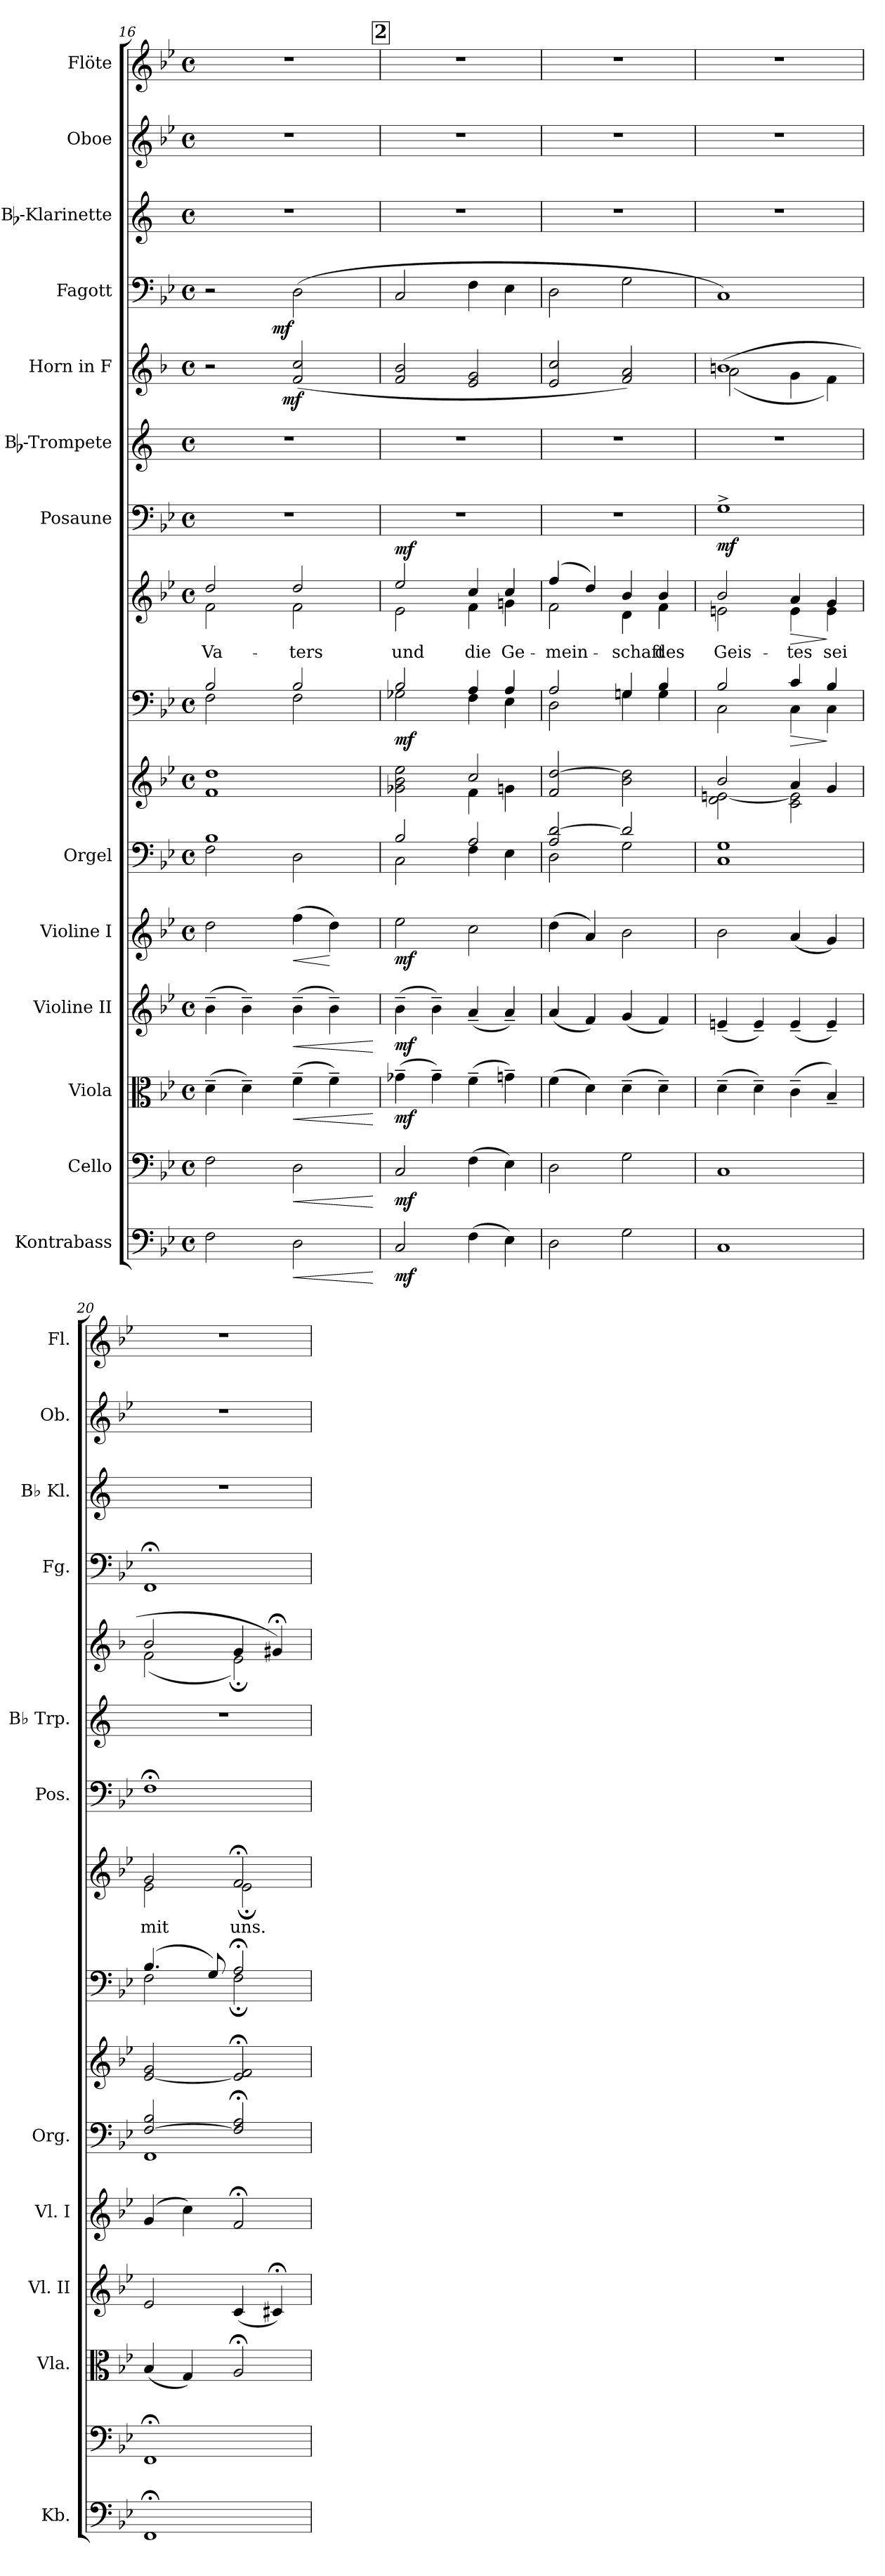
**kern	**dynam	**kern	**dynam	**kern	**dynam	**kern	**dynam	**kern	**dynam	**kern	**kern	**kern	**dynam	**kern	**text	**dynam	**kern	**dynam	**kern	**kern	**dynam	**kern	**dynam	**kern	**kern	**kern
*part15	*part15	*part14	*part14	*part13	*part13	*part12	*part12	*part11	*part11	*part10	*part10	*part9	*part9	*part8	*part8	*part8	*part7	*part7	*part6	*part5	*part5	*part4	*part4	*part3	*part2	*part1
*staff16	*staff16	*staff15	*staff15	*staff14	*staff14	*staff13	*staff13	*staff12	*staff12	*staff11	*staff10	*staff9	*staff9	*staff8	*staff8	*staff8	*staff7	*staff7	*staff6	*staff5	*staff5	*staff4	*staff4	*staff3	*staff2	*staff1
*I"Kontrabass	*	*I"Cello	*	*I"Viola	*	*I"Violine II	*	*I"Violine I	*	*I"Orgel	*	*	*	*	*	*	*I"Posaune	*	*I"Bb-Trompete	*I"Horn in F	*	*I"Fagott	*	*I"Bb-Klarinette	*I"Oboe	*I"Flöte
*I'Kb.	*	*	*	*I'Vla.	*	*I'Vl. II	*	*I'Vl. I	*	*I'Org.	*	*	*	*	*	*	*I'Pos.	*	*I'Bb Trp.	*	*	*I'Fg.	*	*I'Bb Kl.	*I'Ob.	*I'Fl.
*clefF4	*	*clefF4	*	*clefC3	*	*clefG2	*	*clefG2	*	*clefF4	*clefG2	*clefF4	*	*clefG2	*	*	*clefF4	*	*clefG2	*clefG2	*	*clefF4	*	*clefG2	*clefG2	*clefG2
*ITrd7c12	*	*	*	*	*	*	*	*	*	*	*	*	*	*	*	*	*	*	*ITrd1c2	*ITrd4c7	*	*	*	*ITrd1c2	*	*
*k[b-e-]	*	*k[b-e-]	*	*k[b-e-]	*	*k[b-e-]	*	*k[b-e-]	*	*k[b-e-]	*k[b-e-]	*k[b-e-]	*	*k[b-e-]	*	*	*k[b-e-]	*	*k[b-e-]	*k[b-e-]	*	*k[b-e-]	*	*k[b-e-]	*k[b-e-]	*k[b-e-]
*B-:	*	*B-:	*	*B-:	*	*B-:	*	*B-:	*	*B-:	*B-:	*B-:	*	*B-:	*	*	*B-:	*	*B-:	*B-:	*	*B-:	*	*B-:	*B-:	*B-:
*M4/4	*	*M4/4	*	*M4/4	*	*M4/4	*	*M4/4	*	*M4/4	*M4/4	*M4/4	*	*M4/4	*	*	*M4/4	*	*M4/4	*M4/4	*	*M4/4	*	*M4/4	*M4/4	*M4/4
*met(c)	*	*met(c)	*	*met(c)	*	*met(c)	*	*met(c)	*	*met(c)	*met(c)	*met(c)	*	*met(c)	*	*	*met(c)	*	*met(c)	*met(c)	*	*met(c)	*	*met(c)	*met(c)	*met(c)
=16	=16	=16	=16	=16	=16	=16	=16	=16	=16	=16	=16	=16	=16	=16	=16	=16	=16	=16	=16	=16	=16	=16	=16	=16	=16	=16
*	*	*	*	*	*	*	*	*	*	*^	*	*^	*	*	*	*	*	*	*	*	*	*	*	*	*	*
!	!	!	!	!	!	!	!	!	!	!	!	!	!	!	!	!	!LO:LY:b	!	!	!	!	!	!	!	!	!	!	!
*	*	*	*	*	*	*	*	*	*	*	*	*	*	*	*	*^	*	*	*	*	*	*^	*	*^	*	*	*	*
2FF\	.	2F\	.	(>4d~>\	.	(>4b-~>\	.	2dd\	.	1B-	2F\	1f 1dd	2B-/	2F\	.	2dd/	2f\	Va-	.	1r	.	1r	2r	4...ryy	.	2r	4..ryy	.	1r	1r	1r
.	.	.	.	4d~>\)	.	4b-~>\)	.	.	.	.	.	.	.	.	.	.	.	.	.	.	.	.	.	.	.	.	.	.	.	.	.
!	!	!	!	!	!	!	!	!	!	!	!	!	!	!	!	!	!	!	!	!	!	!	!	!	!	!	!	!LO:DY:b	!	!	!
.	.	.	.	.	.	.	.	.	.	.	.	.	.	.	.	.	.	.	.	.	.	.	.	.	.	.	2ryy	mf	.	.	.
!	!	!	!	!	!	!	!	!	!	!	!	!	!	!	!	!	!	!	!	!	!	!	!	!	!LO:DY:b	!	!	!	!	!	!
.	.	.	.	.	.	.	.	.	.	.	.	.	.	.	.	.	.	.	.	.	.	.	.	2ryy	mf	.	.	.	.	.	.
!	!LO:HP:b	!	!LO:HP:b	!	!LO:HP:b	!	!LO:HP:b	!	!LO:HP:b	!	!	!	!	!	!	!	!	!LO:LY:b	!	!	!	!	!	!	!	!	!	!	!	!	!
2DD\	<	2D\	<	(>4f~>\	<	(>4b-~>\	<	(>4ff\	<	.	2D\	.	2B-/	2F\	.	2dd/	2f\	-ters	.	.	.	.	(<2B-/ 2f/	.	.	(>2D\	.	.	.	.	.
.	.	.	.	4f~>\)	.	4b-~>\)	.	4dd\)	[	.	.	.	.	.	.	.	.	.	.	.	.	.	.	.	.	.	.	.	.	.	.
.	.	.	.	.	.	.	.	.	.	.	.	.	.	.	.	.	.	.	.	.	.	.	.	.	.	.	16ryy	.	.	.	.
.	.	.	.	.	.	.	.	.	.	.	.	.	.	.	.	.	.	.	.	.	.	.	.	32ryy	.	.	.	.	.	.	.
*	*	*	*	*	*	*	*	*	*	*	*	*	*v	*v	*	*	*	*	*	*	*	*	*	*	*	*	*	*	*	*	*
*	*	*	*	*	*	*	*	*	*	*v	*v	*	*	*	*v	*v	*	*	*	*	*	*	*	*	*	*	*	*	*	*
.	[	.	[	.	[	.	[	.	.	.	.	.	.	.	.	.	.	.	.	.	.	.	.	.	.	.	.	.
!!LO:PB:g=z
!!LO:REH:place=s1:a:t=2
=17	=17	=17	=17	=17	=17	=17	=17	=17	=17	=17	=17	=17	=17	=17	=17	=17	=17	=17	=17	=17	=17	=17	=17	=17	=17	=17	=17	=17
*	*	*	*	*	*	*	*	*	*	*^	*^	*^	*	*	*	*	*	*	*	*	*	*	*	*	*	*	*	*
!	!LO:DY:b	!	!LO:DY:b	!	!LO:DY:b	!	!LO:DY:b	!	!LO:DY:b	!	!	!	!	!	!	!LO:DY:b	!	!LO:LY:b	!LO:DY:b	!	!	!	!	!	!	!	!	!	!	!	!
*	*	*	*	*	*	*	*	*	*	*	*	*	*	*	*	*	*	*	*	*	*	*	*v	*v	*	*	*	*	*	*	*
*	*	*	*	*	*	*	*	*	*	*	*	*	*	*	*	*	*^	*	*	*	*	*	*	*	*v	*v	*	*	*	*
2CC/	mf	2C/	mf	(>4g-X~>\	mf	(>4b-~>\	mf	2ee-\	mf	2B-/	2C\	2g-X\ 2b-\ 2ee-\	2ryy	2B-/	2G-X\	mf	2ee-/	2e-\	und	mf	1r	.	1r	2B-/ 2e-/	.	2C/	.	1r	1r	1r
.	.	.	.	4g-~>\)	.	4b-~>\)	.	.	.	.	.	.	.	.	.	.	.	.	.	.	.	.	.	.	.	.	.	.	.	.
!	!	!	!	!	!	!	!	!	!	!	!	!	!	!	!	!	!	!	!LO:LY:b	!	!	!	!	!	!	!	!	!	!	!
(>4FF\	.	(>4F\	.	(>4f~>\	.	(<4a~</	.	2cc\	.	2A/	4F\	2cc/	4f\	4A/	4F\	.	4cc/	4f\	die	.	.	.	.	2A/ 2c/	.	4F\	.	.	.	.
!	!	!	!	!	!	!	!	!	!	!	!	!	!	!	!	!	!	!	!LO:LY:b	!	!	!	!	!	!	!	!	!	!	!
4EE-\)	.	4E-\)	.	4gn~>\)	.	4a~</)	.	.	.	.	4E-\	.	4gni\	4A/	4E-\	.	4cc/	4gni\	Ge-	.	.	.	.	.	.	4E-\	.	.	.	.
=18	=18	=18	=18	=18	=18	=18	=18	=18	=18	=18	=18	=18	=18	=18	=18	=18	=18	=18	=18	=18	=18	=18	=18	=18	=18	=18	=18	=18	=18	=18
!	!	!	!	!	!	!	!	!	!	!	!	!	!	!	!	!	!	!	!LO:LY:b	!	!	!	!	!	!	!	!	!	!	!
*	*	*	*	*	*	*	*	*	*	*	*	*v	*v	*	*	*	*	*	*	*	*	*	*	*	*	*	*	*	*	*
2DD\	.	2D\	.	(>4f\	.	(<4a/	.	(>4dd\	.	2A/ [>2d/	2D\	2f/ [2dd/	2A/	2D\	.	(4ff/	2f\	-mein-	.	1r	.	1r	2A/ 2f/	.	2D\	.	1r	1r	1r
.	.	.	.	4d\)	.	4f/)	.	4a/)	.	.	.	.	.	.	.	4dd/)	.	.	.	.	.	.	.	.	.	.	.	.	.
!	!	!	!	!	!	!	!	!	!	!	!	!	!	!	!	!	!	!LO:LY:b	!	!	!	!	!	!	!	!	!	!	!
2GG\	.	2G\	.	(>4d~>\	.	(<4g/	.	2b-\	.	2d/]	2G\	2b-\ 2dd\]	4Gni/	4G\	.	4b-/	4d\	-schaft	.	.	.	.	2B-/ 2d/)	.	2G\	.	.	.	.
!	!	!	!	!	!	!	!	!	!	!	!	!	!	!	!	!	!	!LO:LY:b	!	!	!	!	!	!	!	!	!	!	!
.	.	.	.	4d~>\)	.	4f/)	.	.	.	.	.	.	4B-/	4G\	.	4b-/	4f\	des	.	.	.	.	.	.	.	.	.	.	.
=19	=19	=19	=19	=19	=19	=19	=19	=19	=19	=19	=19	=19	=19	=19	=19	=19	=19	=19	=19	=19	=19	=19	=19	=19	=19	=19	=19	=19	=19
*	*	*	*	*	*	*	*	*	*	*	*	*^	*	*	*	*	*	*	*	*	*	*	*	*	*	*	*	*	*
!	!	!	!	!	!	!	!	!	!	!	!	!	!	!	!	!	!	!	!LO:LY:b	!	!	!LO:DY:b	!	!	!	!	!	!	!	!
*	*	*	*	*	*	*	*	*	*	*	*	*	*	*	*	*	*	*	*	*	*	*	*	*^	*	*	*	*	*	*
1CC	.	1C	.	(>4d~>\	.	(<4en~</	.	2b-\	.	1G	1C	2b-/	2d\ [<2en\	2B-/	2C\	.	2b-/	2en\	Geis-	.	1G^>	mf	1r	(>1en	(<2d\	.	1C)	.	1r	1r	1r
.	.	.	.	4d~>\)	.	4e~</)	.	.	.	.	.	.	.	.	.	.	.	.	.	.	.	.	.	.	.	.	.	.	.	.	.
!	!	!	!	!	!	!	!	!	!	!	!	!	!	!	!	!LO:HP:b	!	!	!LO:LY:b	!LO:HP:b	!	!	!	!	!	!	!	!	!	!	!
.	.	.	.	(>4c~>\	.	(<4e~</	.	(<4a/	.	.	.	4a/	2c\ 2e\]	4c/	4C\	>	4a/	4e\	-tes	>	.	.	.	.	4c\	.	.	.	.	.	.
!	!	!	!	!	!	!	!	!	!	!	!	!	!	!	!	!	!	!	!LO:LY:b	!	!	!	!	!	!	!	!	!	!	!	!
.	.	.	.	4B-~</)	.	4e~</)	.	4g/)	.	.	.	4g/	.	4B-/	4C\	]	4g/	4e\	sei	]	.	.	.	.	4B-\)	.	.	.	.	.	.
*	*	*	*	*	*	*	*	*	*	*	*	*v	*v	*	*	*	*	*	*	*	*	*	*	*	*	*	*	*	*	*	*
=20	=20	=20	=20	=20	=20	=20	=20	=20	=20	=20	=20	=20	=20	=20	=20	=20	=20	=20	=20	=20	=20	=20	=20	=20	=20	=20	=20	=20	=20	=20
!	!	!	!	!	!	!	!	!	!	!	!	!	!	!	!	!	!	!LO:LY:b	!	!	!	!	!	!	!	!	!	!	!	!
1FFF;<	.	1FF;<	.	(<4B-/	.	2e-i/	.	(4g/	.	[>2F/ 2B-/	1FF	[2e-i/ 2g/	(4.B-/	2F\	.	2g/	2e-i\	mit	.	1F;<	.	1r	2e-i/	(<2B-\	.	1FF;<	.	1r	1r	1r
.	.	.	.	4G/)	.	.	.	4cc\)	.	.	.	.	.	.	.	.	.	.	.	.	.	.	.	.	.	.	.	.	.	.
.	.	.	.	.	.	.	.	.	.	.	.	.	8G/)	.	.	.	.	.	.	.	.	.	.	.	.	.	.	.	.	.
!	!	!	!	!	!	!	!	!	!	!	!	!	!	!	!	!	!	!LO:LY:b	!	!	!	!	!	!	!	!	!	!	!	!
.	.	.	.	2A;</	.	(<4c/	.	2f;</	.	2F/];< 2A/;<	.	2e-/];< 2f/;<	2A;</	2F;\	.	2f;</	2e-;\	uns.	.	.	.	.	4c/	2A;\)	.	.	.	.	.	.
.	.	.	.	.	.	4c#X;</)	.	.	.	.	.	.	.	.	.	.	.	.	.	.	.	.	4c#X;</)	.	.	.	.	.	.	.
*	*	*	*	*	*	*	*	*	*	*	*	*	*v	*v	*	*	*	*	*	*	*	*	*v	*v	*	*	*	*	*	*
*	*	*	*	*	*	*	*	*	*	*v	*v	*	*	*	*v	*v	*	*	*	*	*	*	*	*	*	*	*	*
=	=	=	=	=	=	=	=	=	=	=	=	=	=	=	=	=	=	=	=	=	=	=	=	=	=	=
*-	*-	*-	*-	*-	*-	*-	*-	*-	*-	*-	*-	*-	*-	*-	*-	*-	*-	*-	*-	*-	*-	*-	*-	*-	*-	*-
